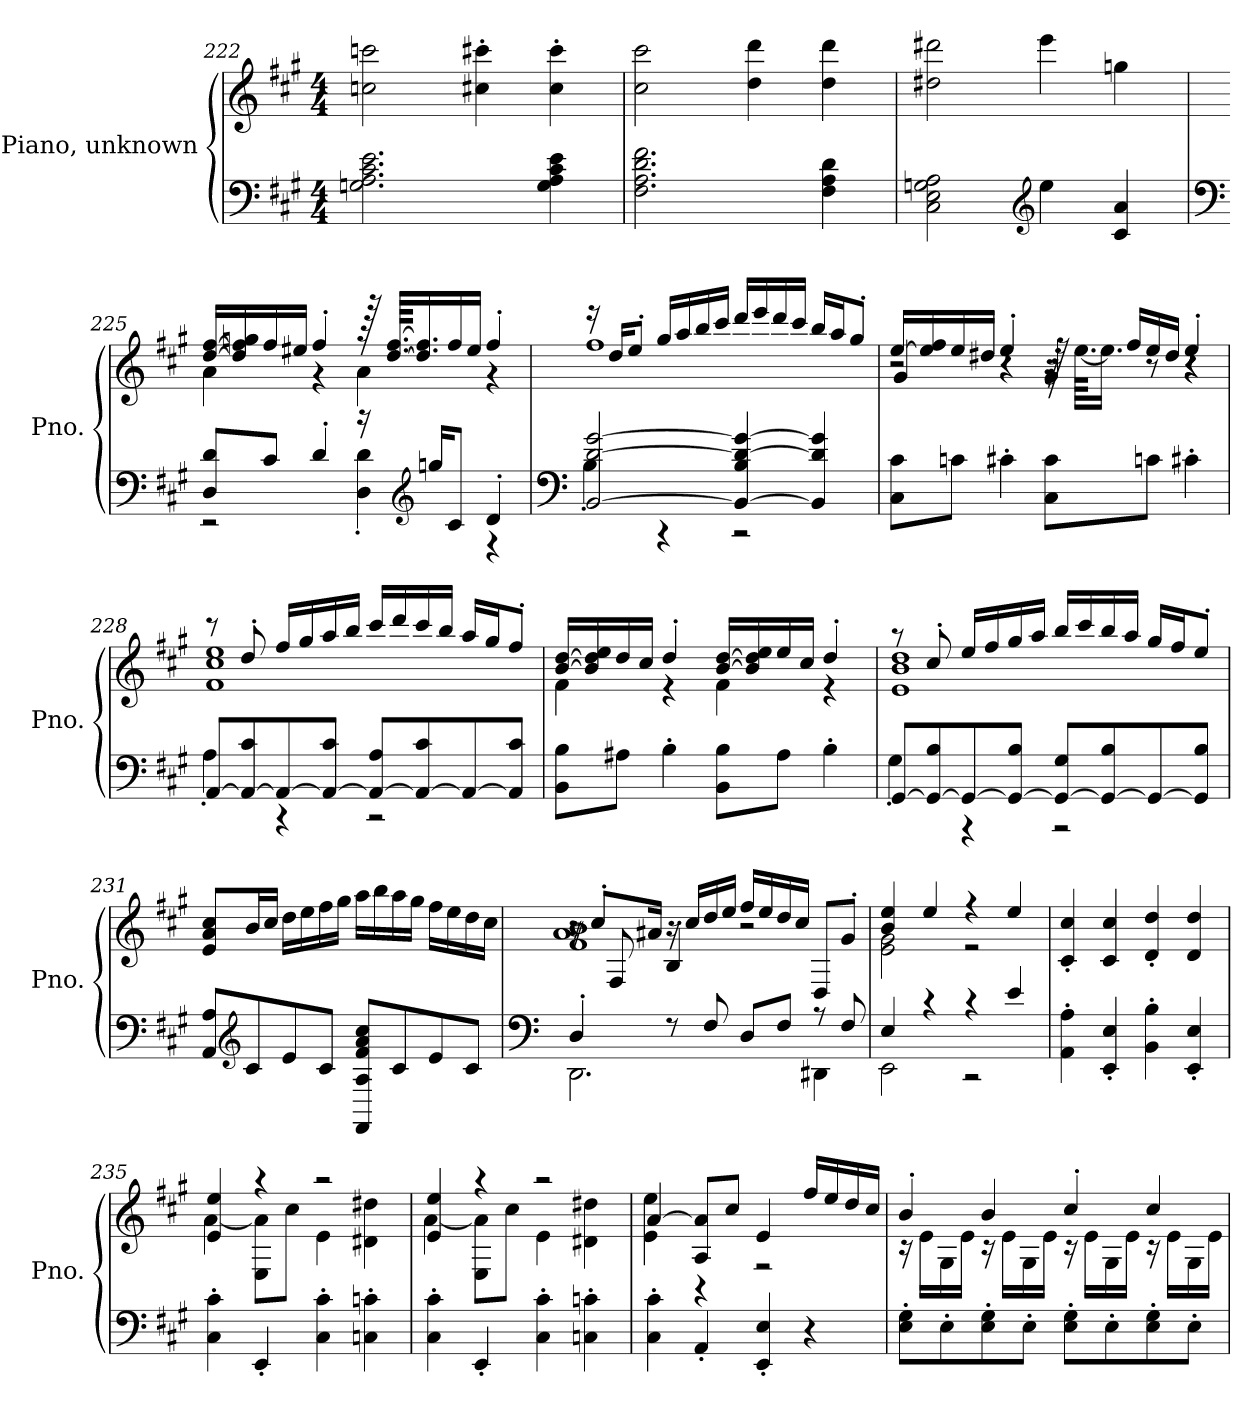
**kern	**kern
*part1	*part1
*staff2	*staff1
*I"Piano, unknown	*
*I'Pno.	*
*clefF4	*clefG2
*k[f#c#g#]	*k[f#c#g#]
*M4/4	*M4/4
=222	=222
2.Gn\ 2.A\ 2.c#\ 2.e\	2ccn\ 2cccn\
.	4cc#X\' 4ccc#X\'
4G\ 4A\ 4c#\ 4e\	4cc#\' 4ccc#\'
=223	=223
2.F#\ 2.A\ 2.d\ 2.f#\	2cc#\ 2ccc#\
.	4dd\ 4ddd\
4F#\ 4A\ 4d\	4dd\ 4ddd\
!!LO:LB:g=z
=224	=224
2C#\ 2E\ 2Gn\ 2A\	2dd#X\ 2ddd#X\
*clefG2	*
4ee\	4eee\
4c#/ 4a/	4ggn\
=225	=225
*clefF4	*
*^	*^
8D/ 8d/L	2r	[16dd/ [16ff#/LL	4a\
.	.	16dd/] 16ff#/] 16ggn/	.
8c#/J	.	16ff#/	.
.	.	16ee#X/JJ	.
4d'/	.	4ff#'/	4r
16r	4D\' 4d\'	128r	4a\
.	.	[64.dd/ [64.ff#/KKLL	.
.	.	16.dd/] 16.ff#/]	.
*clefG2	*	*	*
16ggn/KL	.	.	.
8c#/J	.	16ff#/	.
.	.	16ee#/JJ	.
4d'/	4r	4ff#'/	4r
!!LO:LB:g=z	!!
=226	=226	=226	=226
*clefF4	*	*	*
[2BB/ [2d/ [2g#/	4B'\	16r	1ff#
.	.	16dd/KL	.
.	.	8ee'/J	.
.	4r	16gg#/LL	.
.	.	16aa/	.
.	.	16bb/	.
.	.	16ccc#/JJ	.
4BB/_ 4B/ 4d/_ 4g#/_	2r	16ddd/LL	.
.	.	16eee/	.
.	.	16ddd/	.
.	.	16ccc#/JJ	.
4BB/] 4d/] 4g#/]	.	16bb/LL	.
.	.	16aa/J	.
.	.	8gg#'/J	.
*v	*v	*	*
=227	=227	=227
*	*	*^
8C#\ 8c#\L	[16ee/LL	2r	4g#/
.	16ee/] 16ff#/	.	.
8cn\J	16ee/	.	.
.	16dd#X/JJ	.	.
4c#X'\	4ee'/	.	4r
8C#\ 8c#\L	16r	128r	4g#/
.	.	[64.ee\KKLL	.
.	.	16.ee\JJ]	.
.	16ff#/LL	.	.
8cn\J	16ee/	8r	.
.	16dd#/JJ	.	.
4c#X'\	4ee'/	4r	4r
*	*	*v	*v
!!LO:LB:g=z
=228	=228	=228
*^	*	*
[8AA/L	4A'\	8r	1f# 1cc# 1ee
8AA/_ 8c#/	.	8dd'/	.
8AA/_	4r	16ff#/LL	.
.	.	16gg#/	.
8AA/_ 8c#/J	.	16aa/	.
.	.	16bb/JJ	.
8AA/_ 8A/L	2r	16ccc#/LL	.
.	.	16ddd/	.
8AA/_ 8c#/	.	16ccc#/	.
.	.	16bb/JJ	.
8AA/_	.	16aa/LL	.
.	.	16gg#/J	.
8AA/] 8c#/J	.	8ff#'/J	.
*v	*v	*	*
=229	=229	=229
8BB\ 8B\L	[16b/ [16dd/LL	4f#\
.	16b/] 16dd/] 16ee/	.
8A#X\J	16dd/	.
.	16cc#/JJ	.
4B'\	4dd'/	4r
8BB\ 8B\L	[16b/ [16dd/LL	4f#\
.	16b/] 16dd/] 16ee/	.
8A#\J	16ee/	.
.	16cc#/JJ	.
4B'\	4dd'/	4r
!!LO:LB:g=z	!!
=230	=230	=230
*^	*	*
[8GG#/L	4G#'\	8r	1e 1b 1dd
8GG#/_ 8B/	.	8cc#'/	.
8GG#/_	4r	16ee/LL	.
.	.	16ff#/	.
8GG#/_ 8B/J	.	16gg#/	.
.	.	16aa/JJ	.
8GG#/_ 8G#/L	2r	16bb/LL	.
.	.	16ccc#/	.
8GG#/_ 8B/	.	16bb/	.
.	.	16aa/JJ	.
8GG#/_	.	16gg#/LL	.
.	.	16ff#/J	.
8GG#/] 8B/J	.	8ee'/J	.
*v	*v	*	*
*	*v	*v
=231	=231
8AA/ 8A/L	8e/ 8a/ 8cc#/L
*clefG2	*
8c#/	16b/L
.	16cc#/JJ
8e/	16dd\LL
.	16ee\
8c#/J	16ff#\
.	16gg#\JJ
8FF#/ 8A/ 8f#/ 8a/ 8cc#/L	16aa\LL
.	16bb\
8c#/	16aa\
.	16gg#\JJ
8e/	16ff#\LL
.	16ee\
8c#/J	16dd\
.	16cc#\JJ
!!LO:LB:g=z
=232	=232
*clefF4	*
*^	*^
*	*	*	*^
4D'/	2.DD\	16r	1f# 1a 1b	8r
.	.	8cc#'/L	.	.
.	.	.	.	8F#/
.	.	16a#X/Jk	.	.
8r	.	16r	.	4B'/
.	.	16cc#/LL	.	.
8F#/	.	16dd/	.	.
.	.	16ee/JJ	.	.
8D/L	.	16ff#/LL	.	2r
.	.	16ee/	.	.
8F#/J	.	16dd/	.	.
.	.	16cc#/JJ	.	.
8r	4DD#X\	8D/L	.	.
8F#/	.	8g#'/J	.	.
*	*	*	*v	*v
=233	=233	=233	=233
4E/	2EE\	4b/ 4ee/	2e\ 2g#\
4r	.	4ee/	.
4r	2r	4r	2r
4e/	.	4ee/	.
*v	*v	*	*
*	*v	*v
=234	=234
4AA\' 4A\'	4c#/' 4cc#/'
4EE/' 4E/'	4c#/ 4cc#/
4BB\' 4B\'	4d/' 4dd/'
4EE/' 4E/'	4d/ 4dd/
=235	=235
*	*^
4C#\' 4c#\'	4e/ 4ee/	[4a\
4EE'/	4r	8E\ 8a\]L
.	.	8cc#\J
4C#\' 4c#\'	2r	4e\
4Cn\' 4cn\'	.	4d#X\ 4dd#X\
=236	=236	=236
4C#\' 4c#\'	4e/ 4ee/	[4a\
4EE'/	4r	8E\ 8a\]L
.	.	8cc#\J
4C#\' 4c#\'	2r	4e\
4Cn\' 4cn\'	.	4d#X\ 4dd#X\
!!LO:PB:g=z	!!
=237	=237	=237
4C#\' 4c#\'	[4a/	4e\ 4ee\
4AA'/	8A/ 8a/]L	4r
.	8cc#/J	.
4EE/' 4E/'	4e/	2r
4r	16ff#/LL	.
.	16ee/	.
.	16dd/	.
.	16cc#/JJ	.
=238	=238	=238
8E\' 8G#\'L	4b'/	16r
.	.	16e\LL
8E'\	.	16G#\
.	.	16e\JJ
8E\' 8G#\'	4b/	16r
.	.	16e\LL
8E'\J	.	16G#\
.	.	16e\JJ
8E\' 8G#\'L	4cc#'/	16r
.	.	16e\LL
8E'\	.	16G#\
.	.	16e\JJ
8E\' 8G#\'	4cc#/	16r
.	.	16e\LL
8E'\J	.	16G#\
.	.	16e\JJ
*	*v	*v
=	=
*-	*-
